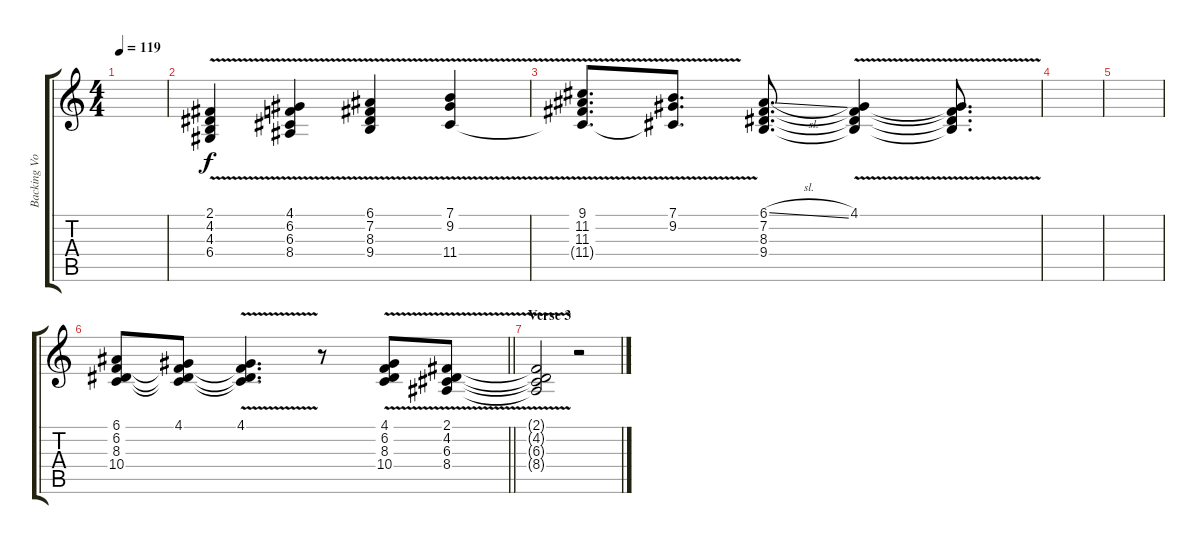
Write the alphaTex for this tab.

\track ("Backing Vocals" "Backing Vo") {instrument pad7halo}
\staff {score tabs}
\tuning (E4 B3 G3 D3 A2 E2) {hide}
\ts (4 4)
\tempo 119
\clef g2
\ks c
|
(2.1{v} 4.2 4.3 6.4).4{dy f} (4.1{v} 6.2 6.3 8.4).4 (6.1{v} 7.2 8.3 9.4).4 (7.1{v} 9.2 11.4).4 |
(9.1{v} 11.2 11.3 11.4{t}).8{d} (7.1{v} 9.2 11.4{t}).8{d} (6.1{sl} 7.2 8.3 9.4).8{d} (4.1{v} 7.2{t} 8.3{t} 9.4{t}).4 (4.1{t} 7.2{t} 8.3{t} 9.4{t}).8{d} |
|
|
\barLineRight lightlight
(6.1 6.2 8.3 10.4).8 (4.1 6.2{t} 8.3{t} 10.4{t}).8 (4.1{v} 6.2{t} 8.3{t} 10.4{t}).4{d} r.8 (4.1{v} 6.2 8.3 10.4).8 (2.1{v} 4.2 6.3 8.4).8 |
\section ("" "Verse 3")
(2.1{t} 4.2{t} 6.3{t} 8.4{t}).2 r.2
